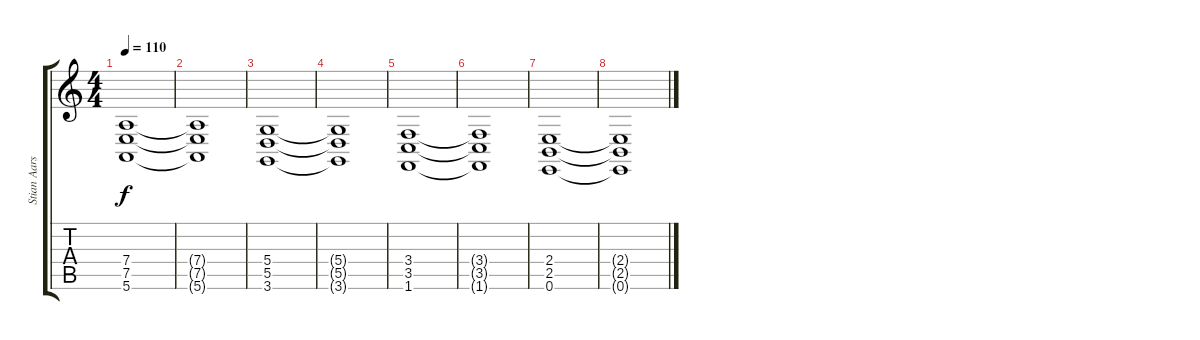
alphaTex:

\track ("Stian Aarstad" "Stian Aars") {instrument pad2warm}
\staff {score tabs}
\tuning (E4 B3 G3 D3 A2 E2) {hide}
\ts (4 4)
\tempo 110
\clef g2
\ks c
(7.4 7.5 5.6).1{dy f volume 16} |
(7.4{t} 7.5{t} 5.6{t}).1 |
(5.4 5.5 3.6).1 |
(5.4{t} 5.5{t} 3.6{t}).1 |
(3.4 3.5 1.6).1 |
(3.4{t} 3.5{t} 1.6{t}).1 |
(2.4 2.5 0.6).1 |
(2.4{t} 2.5{t} 0.6{t}).1
